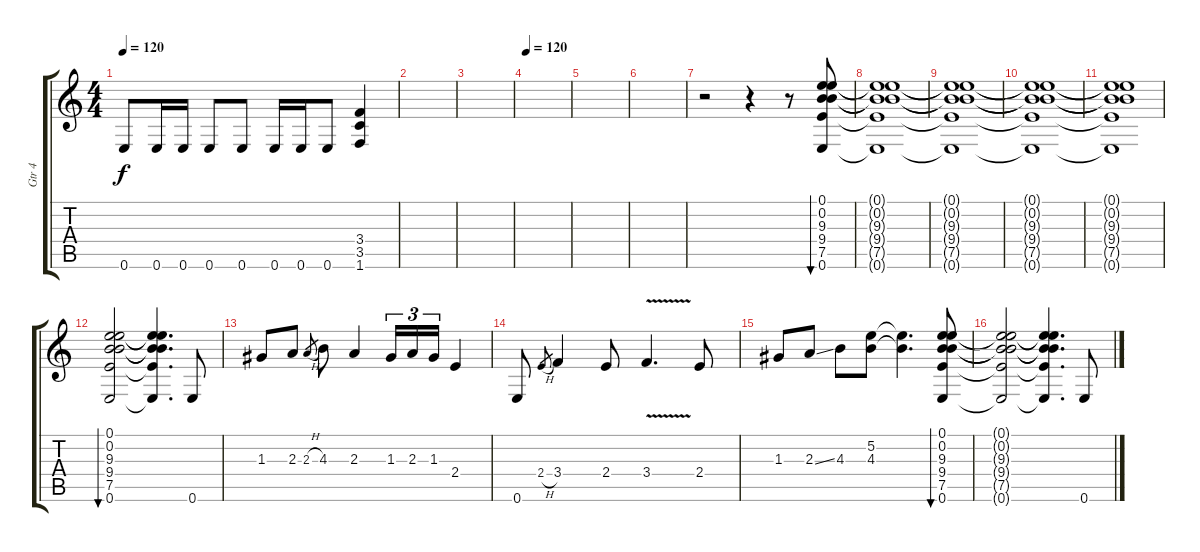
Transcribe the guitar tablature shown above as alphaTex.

\track ("Gtr 4" "Gtr 4") {instrument distortionguitar}
\staff {score tabs}
\tuning (E4 B3 G3 D3 A2 E2) {hide}
\ts (4 4)
\tempo 120
\clef g2
\ks c
0.6.8{dy f} 0.6.16 0.6.16 0.6.8 0.6.8 0.6.16 0.6.16 0.6.8 (3.4 3.5 1.6).4 |
|
|
\tempo 120
|
|
|
r.2 r.4 r.8 (0.1 0.2 9.3 9.4 7.5 0.6).8{bu 240} |
(0.1{t} 0.2{t} 9.3{t} 9.4{t} 7.5{t} 0.6{t}).1 |
(0.1{t} 0.2{t} 9.3{t} 9.4{t} 7.5{t} 0.6{t}).1{volume 3} |
(0.1{t} 0.2{t} 9.3{t} 9.4{t} 7.5{t} 0.6{t}).1 |
(0.1{t} 0.2{t} 9.3{t} 9.4{t} 7.5{t} 0.6{t}).1 |
(0.1 0.2 9.3 9.4 7.5 0.6).2{bu 240 volume 13} (0.1{t} 0.2{t} 9.3{t} 9.4{t} 7.5{t} 0.6{t}).4{d} 0.6.8 |
1.3.8 2.3.8 2.3{h}.8{gr} 4.3.8 2.3.4 1.3.16{tu (3 2)} 2.3.16{tu (3 2)} 1.3.16{tu (3 2)} 2.4.4 |
0.6.8 2.4{h}.8{gr} 3.4.4 2.4.8 3.4{v}.4{d} 2.4.8 |
1.3.8 2.3{ss}.8 4.3.8 (5.2 4.3).8 (5.2{t} 4.3{t}).4{d} (0.1 0.2 9.3 9.4 7.5 0.6).8{bu 240} |
(0.1{t} 0.2{t} 9.3{t} 9.4{t} 7.5{t} 0.6{t}).2 (0.1{t} 0.2{t} 9.3{t} 9.4{t} 7.5{t} 0.6{t}).4{d} 0.6.8
